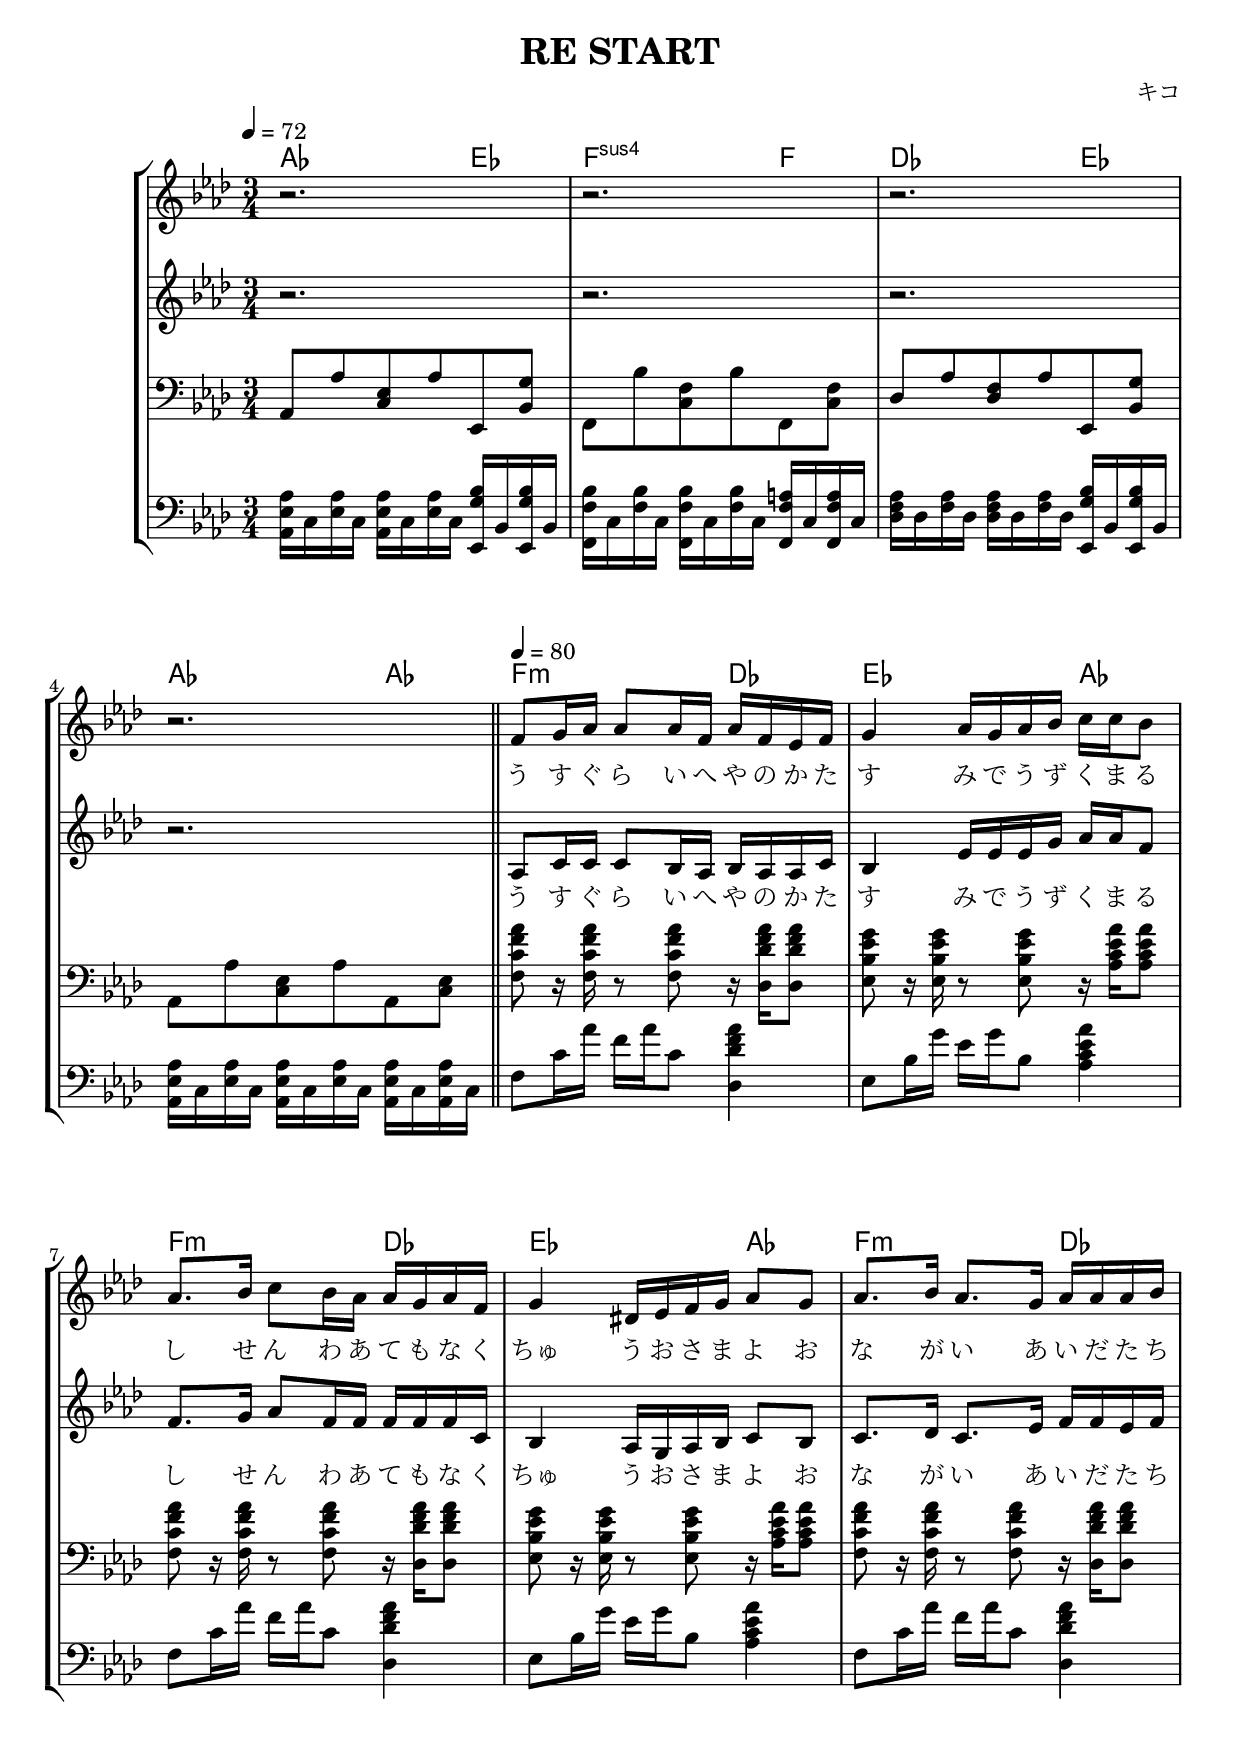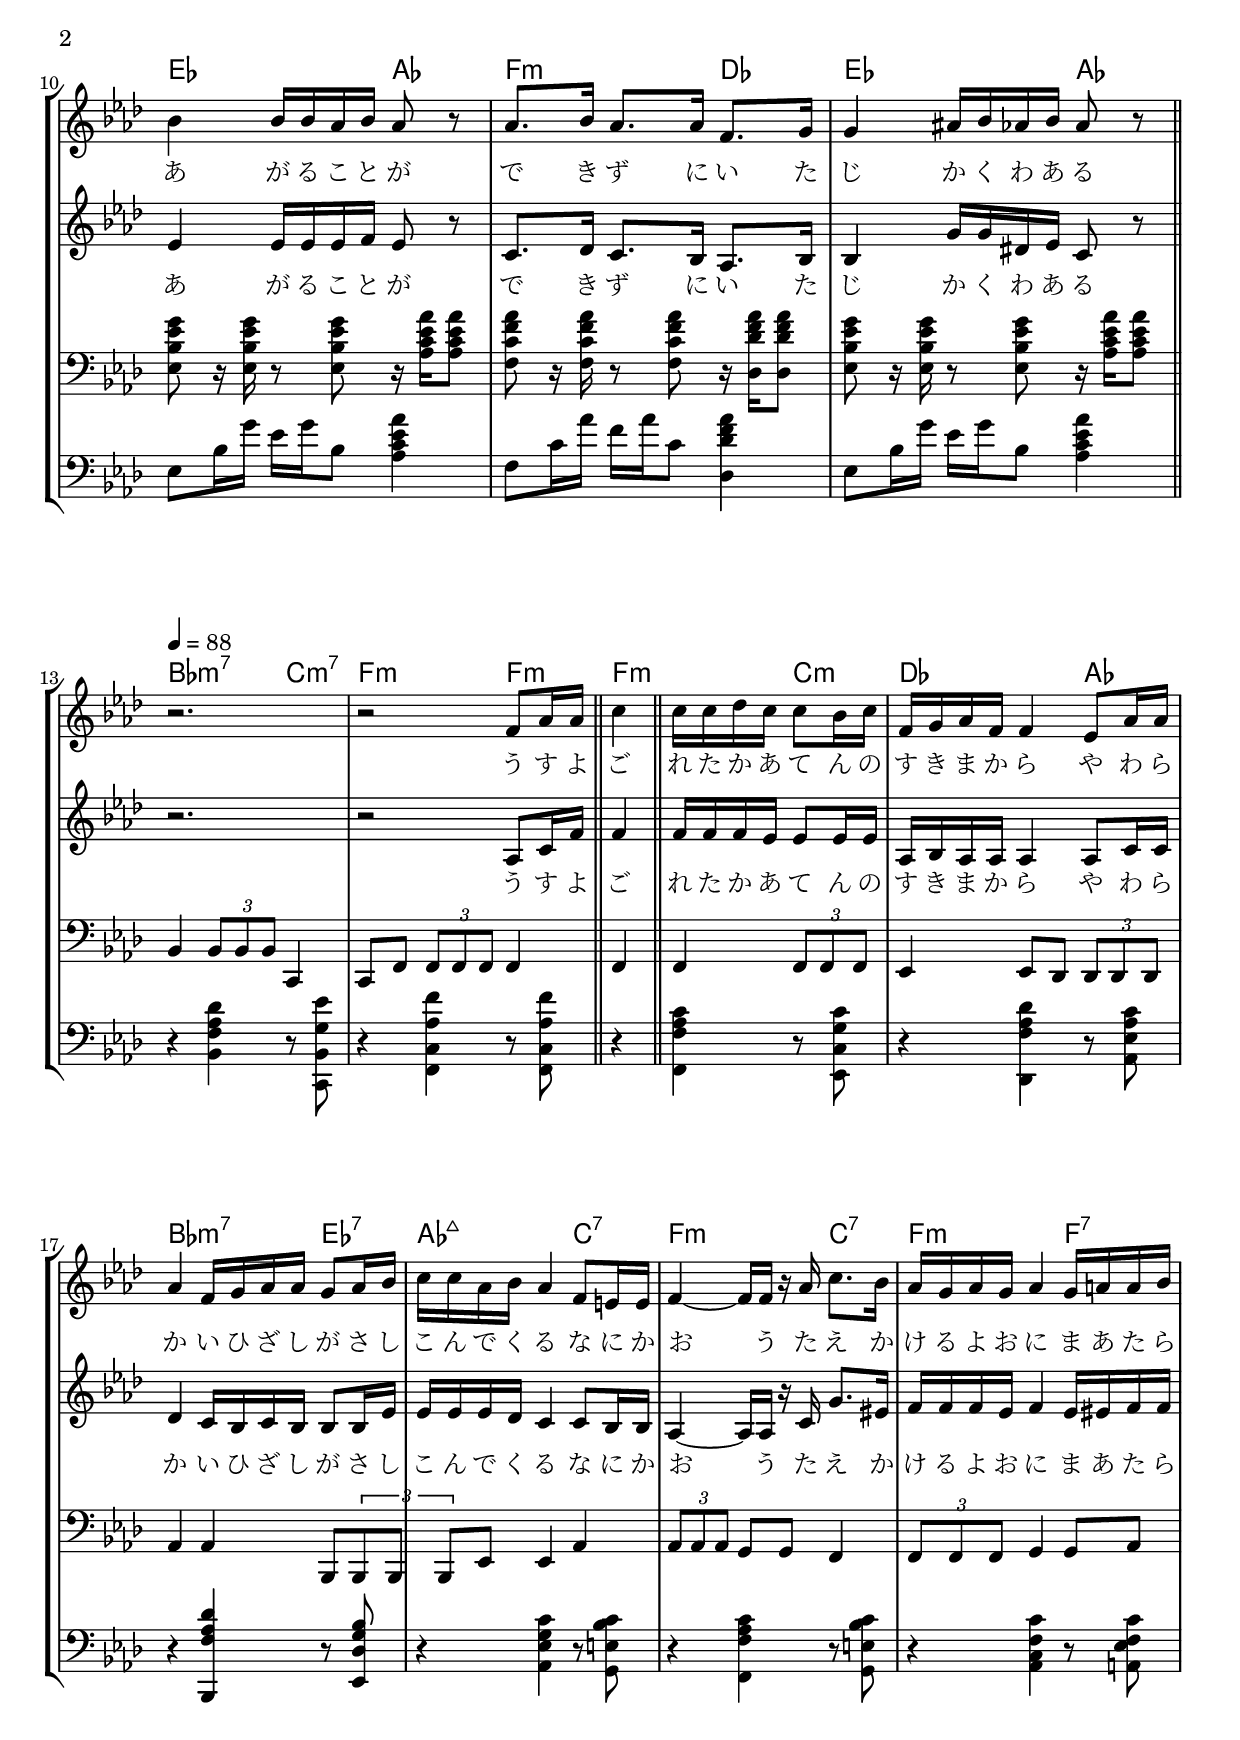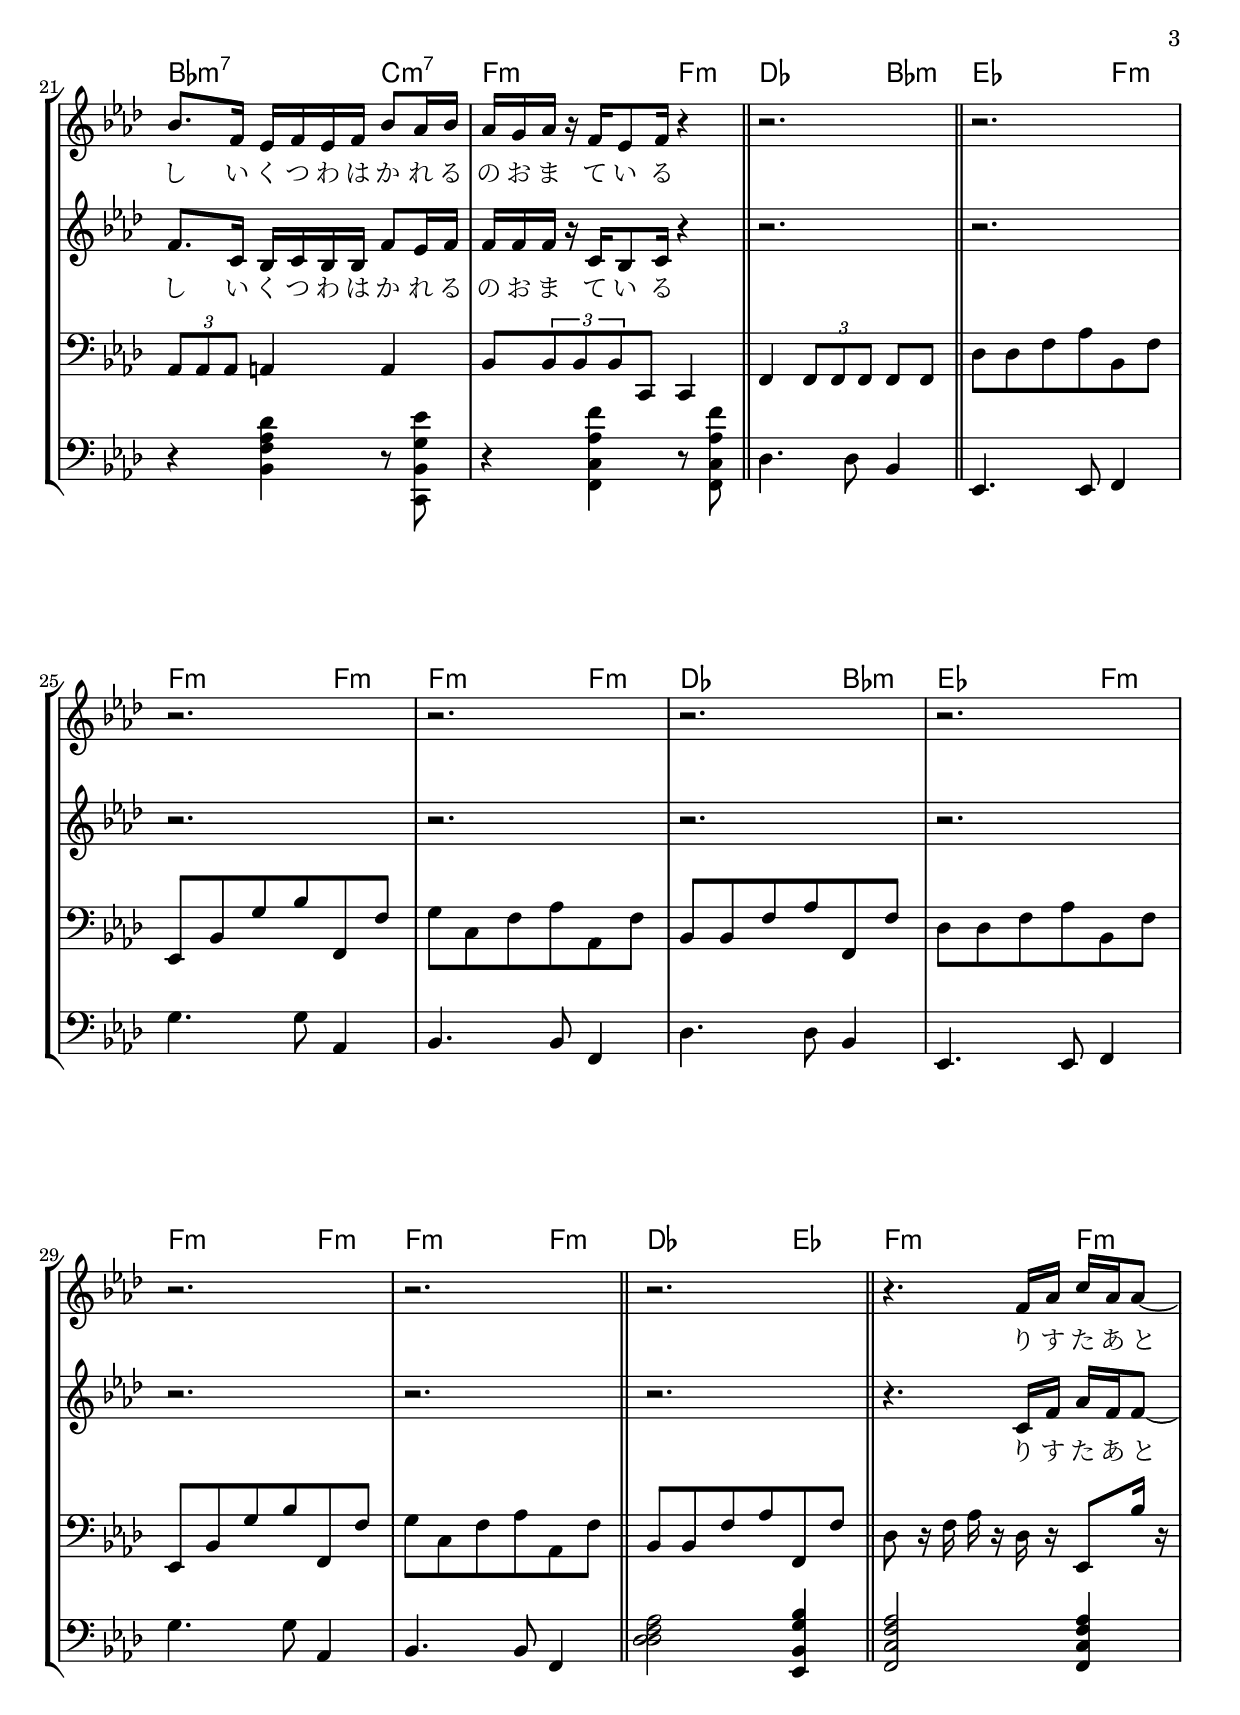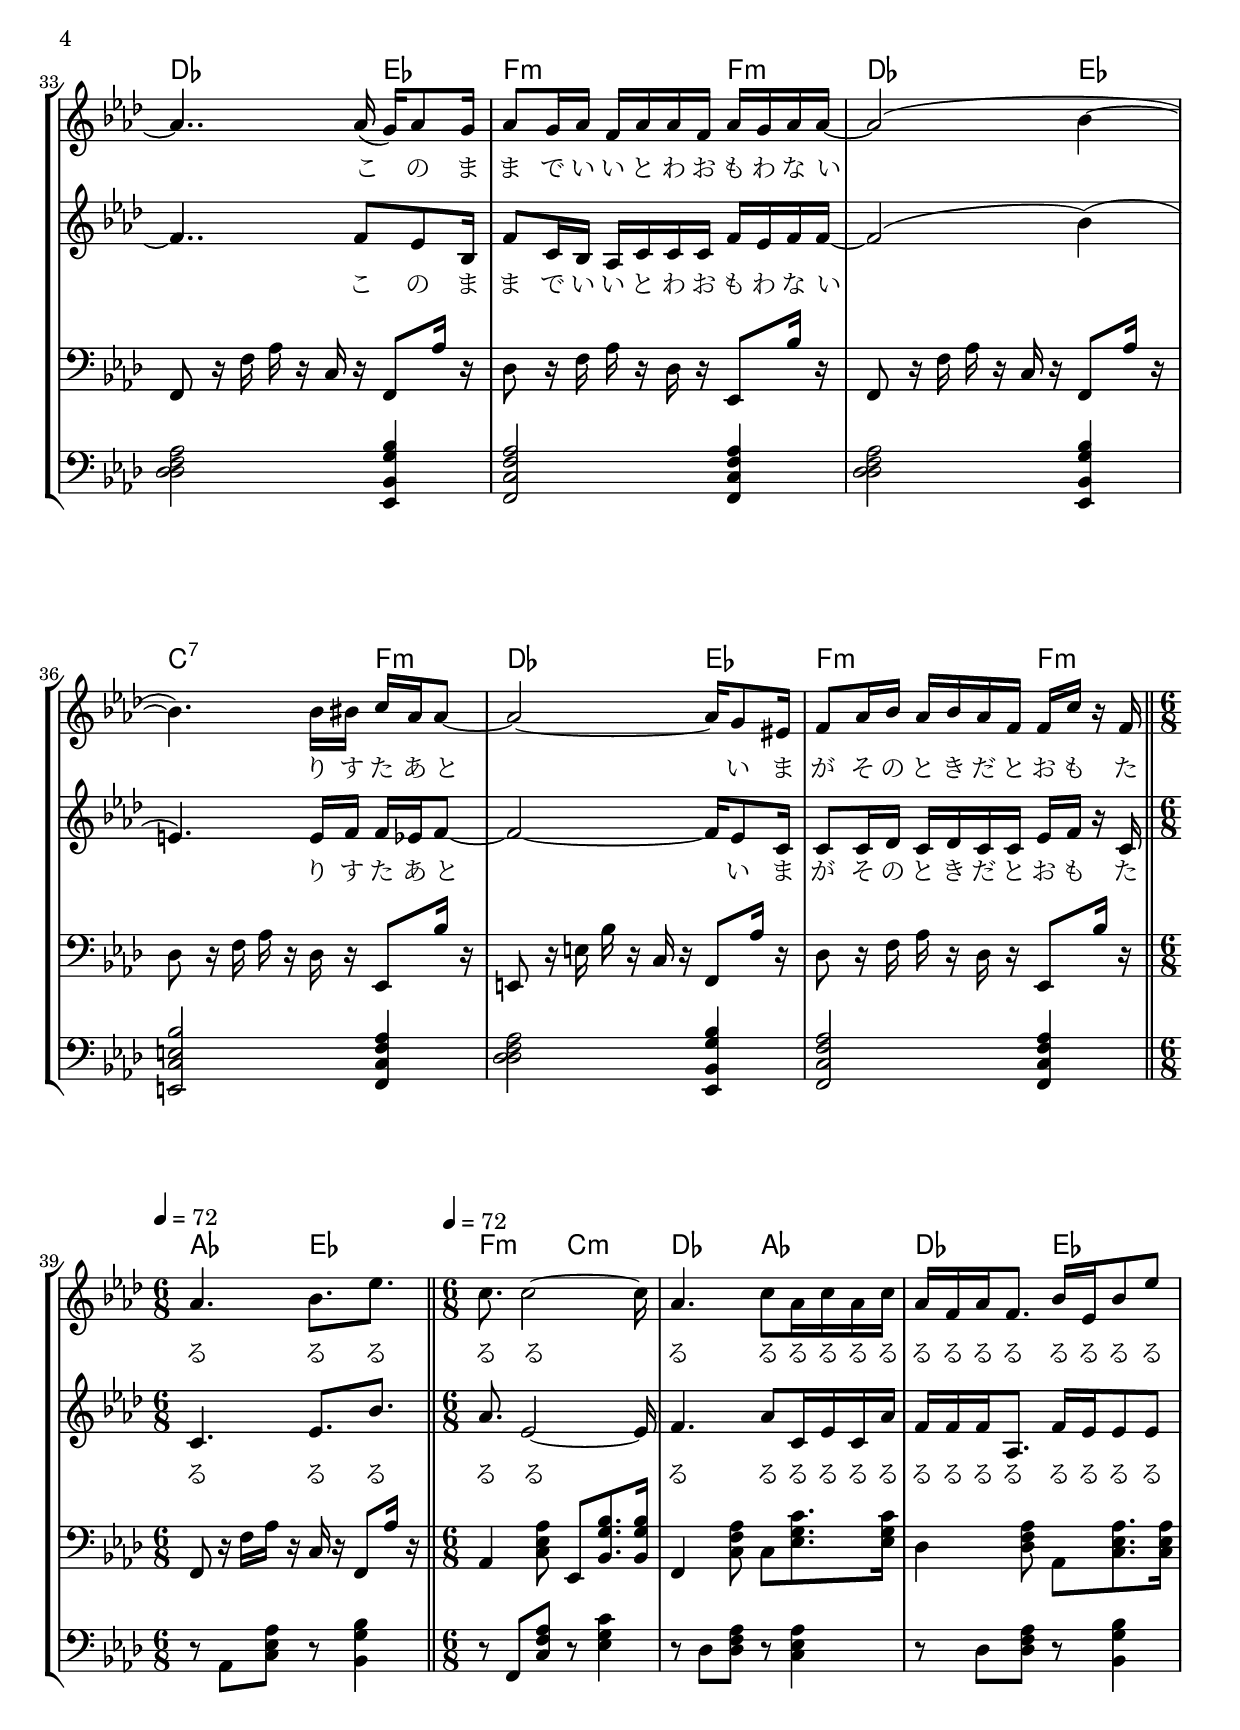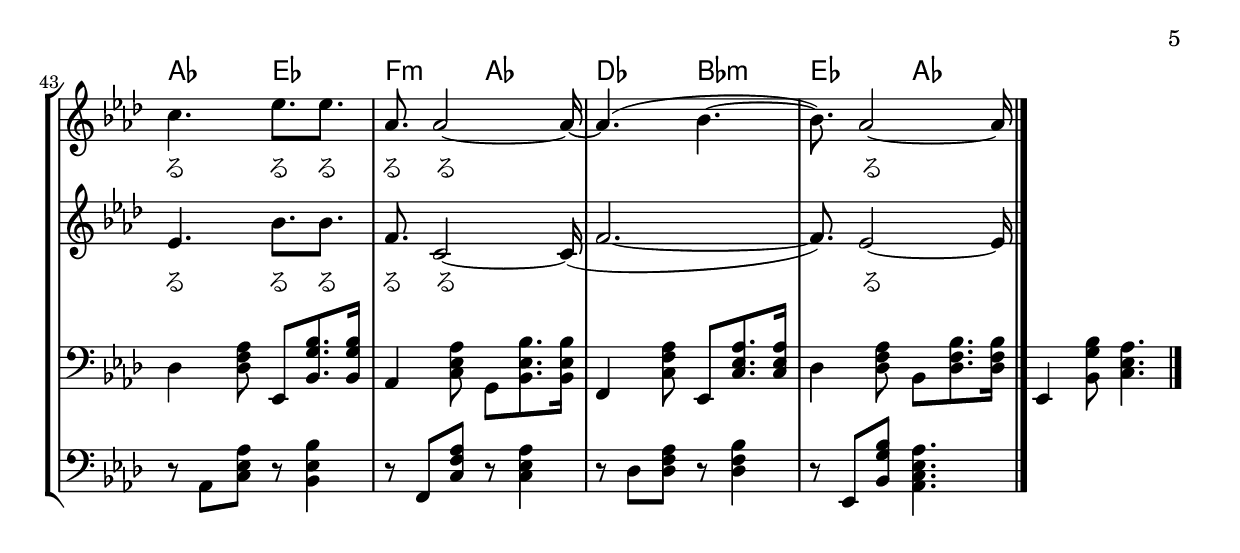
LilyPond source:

\version "2.12.1"

\header {
	title = \markup {"RE START"}
	composer = \markup \center-column {キコ}
}

harmony = \chordmode {
	as2 es4 f2:sus4 f4 des2 es4 as2 as4 

	f2:m des4 es2 as4 f2:m des4 es2 as4 f2:m des4 es2 as4 f2:m des4 es2 as4 

	bes2:min7 c4:min7 f2:m f4:m 

	f2:m c4:m des2 as4 bes2:min7 es4:7 as2:maj7 c4:7 f2:m c4:7 f2:m f4:7 bes2:min7 c4:min7 f2:m f4:m 

	des2 bes4:m es2 f4:m f2:m f4:m f2:m f4:m des2 bes4:m es2 f4:m f2:m f4:m f2:m f4:m 

	des2 es4 f2:m f4:m des2 es4 f2:m f4:m des2 es4 c2:7 f4:m des2 es4 f2:m f4:m 

	as4. es4. f4.:m c4.:m des4. as4. des4. es4. as4. es4. f4.:m as4. des4. bes4.:m es4. as4. 
}

melody = {
	\key as \major
	\tempo 4 = 72
	r2. | r2. | r2. | r2.   
	\set Staff.midiInstrument = #"fss0.35"
	\set Staff.midiMinimumVolume = #0.7
	\set Staff.midiMaximumVolume = #0.9
		\tempo 4 = 80
f'8  g'16  as'16  as'8  as'16  f'16  as'16  f'16  es'16  f'16 
	g'4  as'16  g'16  as'16  bes'16  c''16  c''16  bes'8 
	as'8.  bes'16  c''8  bes'16  as'16  as'16  g'16  as'16  f'16 
	g'4  dis'16  es'16  f'16  g'16  as'8  g'8 
	as'8.  bes'16  as'8.  g'16  as'16  as'16  as'16  bes'16 
	bes'4  bes'16  bes'16  as'16  bes'16  as'8  r8 
	as'8.  bes'16  as'8.  as'16  f'8.  g'16 
	g'4  ais'16  bes'16  as'16  bes'16  as'8  	r8 	\tempo 4 = 88
	r2. | r2 
	\set Staff.midiInstrument = #"fss0.35"
	\set Staff.midiMinimumVolume = #0.7
	\set Staff.midiMaximumVolume = #0.9
	f'8  as'16  as'16 
	c''4  c''16  c''16  des''16  c''16  c''8  bes'16  c''16 
	f'16  g'16  as'16  f'16  f'4  es'8  as'16  as'16 
	as'4  f'16  g'16  as'16  as'16  g'8  as'16  bes'16 
	c''16  c''16  as'16  bes'16  as'4  f'8  e'16  e'16 
	f'4~f'16  f'16  r16  as'16  c''8.  bes'16 
	as'16  g'16  as'16  g'16  as'4  g'16  a'16  a'16  bes'16 
	bes'8.  f'16  es'16  f'16  es'16  f'16  bes'8  as'16  bes'16 
	as'16  g'16  as'16  r16  f'16  es'8  f'16  	r4 	r2. | r2. | r2. | r2. | r2. | r2. | r2. | r2.   
	\set Staff.midiInstrument = #"fss0.35"
	\set Staff.midiMinimumVolume = #0.7
	\set Staff.midiMaximumVolume = #0.9
	r2.
r4. f'16  as'16  c''16  as'16  as'8~ 
	as'4..  as'16  (g'16)  as'8  g'16 
	as'8  g'16  as'16  f'16  as'16  as'16  f'16  as'16  g'16  as'16  as'16~ 
	as'2  (bes'4~ 
	bes'4.)  bes'16  bis'16  c''16  as'16  as'8~ 
	as'2~as'16  g'8  eis'16 
	f'8  as'16  bes'16  as'16  bes'16  as'16  f'16  f'16  c''16  r16  f'16
	\set Staff.midiInstrument = #"Choir Aahs"
	\set Staff.midiMinimumVolume = #0.7
	\set Staff.midiMaximumVolume = #0.9
		\tempo 4 = 72
as'4.  bes'8.  es''8. 
	c''8.  c''2~c''16 
	as'4.  c''8  as'16  c''16  as'16  c''16 
	as'16  f'16  as'16  f'8.  bes'16  es'16  bes'8  es''8 
	c''4.  es''8.  es''8. 
	as'8.  as'2~as'16~ 
	as'4.  (bes'4.~ 
	bes'8.)  as'2~as'16
	\bar "|."
}

words = \lyricmode {
	
	う  す  ぐ  ら  い  へ  や  の  か  た  す  み  で  う  ず  く  ま  る  し  せ  ん  わ  あ  て  も  な  く  ちゅ  う  お  さ  ま  よ  お  な  が  い  あ  い  だ  た  ち  あ  が  る  こ  と  が  で  き  ず  に  い  た  じ  か  く  わ  あ  る  
	
	う  す  よ  ご  れ  た  か  あ  て  ん  の  す  き  ま  か  ら  や  わ  ら  か  い  ひ  ざ  し  が  さ  し  こ  ん  で  く  る  な  に  か  お  う  た  え  か  け  る  よ  お  に  ま  あ  た  ら  し  い  く  つ  わ  は  か  れ  る  の  お  ま  て  い  る  
	
	り  す  た  あ  と  こ  の  ま  ま  で  い  い  と  わ  お  も  わ  な  い  り  す  た  あ  と  い  ま  が  そ  の  と  き  だ  と  お  も  た  
	る  る  る  る  る  る  る  る  る  る  る  る  る  る  る  る  る  る  る  る  る  る  る  る  る  
}

secondmelody = {
	\key as \major
	\tempo 4 = 72
	r2. | r2. | r2. | r2.   
	\set Staff.midiInstrument = #"fss0.42"
	\set Staff.midiMinimumVolume = #0.7
	\set Staff.midiMaximumVolume = #0.9
		\tempo 4 = 80
as8  c'16  c'16  c'8  bes16  as16  bes16  as16  as16  c'16 
	bes4  es'16  es'16  es'16  g'16  as'16  as'16  f'8 
	f'8.  g'16  as'8  f'16  f'16  f'16  f'16  f'16  c'16 
	bes4  as16  g16  as16  bes16  c'8  bes8 
	c'8.  des'16  c'8.  es'16  f'16  f'16  es'16  f'16 
	es'4  es'16  es'16  es'16  f'16  es'8  r8 
	c'8.  des'16  c'8.  bes16  as8.  bes16 
	bes4  g'16  g'16  dis'16  es'16  c'8  	r8 	\tempo 4 = 88
	r2. | r2 
	\set Staff.midiInstrument = #"fss0.42"
	\set Staff.midiMinimumVolume = #0.7
	\set Staff.midiMaximumVolume = #0.9
	as8  c'16  f'16 
	f'4  f'16  f'16  f'16  es'16  es'8  es'16  es'16 
	as16  bes16  as16  as16  as4  as8  c'16  c'16 
	des'4  c'16  bes16  c'16  bes16  bes8  bes16  es'16 
	es'16  es'16  es'16  des'16  c'4  c'8  bes16  bes16 
	as4~as16  as16  r16  c'16  g'8.  eis'16 
	f'16  f'16  f'16  es'16  f'4  es'16  eis'16  f'16  f'16 
	f'8.  c'16  bes16  c'16  bes16  bes16  f'8  es'16  f'16 
	f'16  f'16  f'16  r16  c'16  bes8  c'16  	r4 	r2. | r2. | r2. | r2. | r2. | r2. | r2. | r2.   
	\set Staff.midiInstrument = #"fss0.42"
	\set Staff.midiMinimumVolume = #0.7
	\set Staff.midiMaximumVolume = #0.9
	r2.
r4. c'16  f'16  as'16  f'16  f'8~ 
	f'4..  f'8  es'8  bes16 
	f'8  c'16  bes16  as16  c'16  c'16  c'16  f'16  es'16  f'16  f'16~ 
	f'2  (bes'4) 
	(e'4.)  e'16  f'16  f'16  es'16  f'8~ 
	f'2~f'16  es'8  c'16 
	c'8  c'16  des'16  c'16  des'16  c'16  c'16  es'16  f'16  r16  c'16
	\set Staff.midiInstrument = #"Synth Voice"
	\set Staff.midiMinimumVolume = #0.7
	\set Staff.midiMaximumVolume = #0.9
		\tempo 4 = 72
c'4.  es'8.  bes'8. 
	as'8.  es'2~es'16 
	f'4.  as'8  c'16  es'16  c'16  as'16 
	f'16  f'16  f'16  as8.  f'16  es'16  es'8  es'8 
	es'4.  bes'8.  bes'8. 
	f'8.  c'2~c'16 
	(f'2.~ 
	f'8.)  es'2~es'16
	\bar "|."
}

secondwords = \lyricmode {
	
	う  す  ぐ  ら  い  へ  や  の  か  た  す  み  で  う  ず  く  ま  る  し  せ  ん  わ  あ  て  も  な  く  ちゅ  う  お  さ  ま  よ  お  な  が  い  あ  い  だ  た  ち  あ  が  る  こ  と  が  で  き  ず  に  い  た  じ  か  く  わ  あ  る  
	
	う  す  よ  ご  れ  た  か  あ  て  ん  の  す  き  ま  か  ら  や  わ  ら  か  い  ひ  ざ  し  が  さ  し  こ  ん  で  く  る  な  に  か  お  う  た  え  か  け  る  よ  お  に  ま  あ  た  ら  し  い  く  つ  わ  は  か  れ  る  の  お  ま  て  い  る  
	
	り  す  た  あ  と  こ  の  ま  ま  で  い  い  と  わ  お  も  わ  な  い  り  す  た  あ  と  い  ま  が  そ  の  と  き  だ  と  お  も  た  
	る  る  る  る  る  る  る  る  る  る  る  る  る  る  る  る  る  る  る  る  る  る  る  る  る  
}

tempochange = {
	\time 3/4
	\tempo 4 = 72
	r2. | r2. | r2. | r2. \bar "||"
	\tempo 4 = 80
	r2. | r2. | r2. | r2. | r2. | r2. | r2. | r2. \bar "||"
	\tempo 4 = 88
	r2. | r2. \bar "||"
	\tempo 4 = 88
	r2. | r2. | r2. | r2. | r2. | r2. | r2. | r2. \bar "||"
	\tempo 4 = 88
	r2. | r2. | r2. | r2. | r2. | r2. | r2. | r2. \bar "||"
	\tempo 4 = 88
	r2. | r2. | r2. | r2. | r2. | r2. | r2. | r2. \bar "||"
	\time 6/8
	\tempo 4 = 72
	r2. | r2. | r2. | r2. | r2. | r2. | r2. | r2. \bar "|."
}

mainacc = {
	\clef bass
	\set Staff.midiInstrument = #"Music box"
	\set Staff.midiMinimumVolume = #0.3
	\set Staff.midiMaximumVolume = #0.6
	\time 3/4
	\key as \major
	\tempo 4 = 72
as,8  as8  <c es>8  as8  es,8  <bes, g>8  f,8  bes8  <c f>8  bes8  f,8  <c f>8  des8  as8  <des f>8  as8  es,8  <bes, g>8  as,8  as8  <c es>8  as8  as,8  <c es>8  \bar "||"

	\set Staff.midiInstrument = #"Rock Organ"
	\set Staff.midiMinimumVolume = #0.3
	\set Staff.midiMaximumVolume = #0.6
	\tempo 4 = 80
<f c' f' as'>8  r16  <f c' f' as'>16  r8  <f c' f' as'>8  r16  <des des' f' as'>16  <des des' f' as'>8  <es bes es' g'>8  r16  <es bes es' g'>16  r8  <es bes es' g'>8  r16  <as c' es' as'>16  <as c' es' as'>8  <f c' f' as'>8  r16  <f c' f' as'>16  r8  <f c' f' as'>8  r16  <des des' f' as'>16  <des des' f' as'>8  <es bes es' g'>8  r16  <es bes es' g'>16  r8  <es bes es' g'>8  r16  <as c' es' as'>16  <as c' es' as'>8  <f c' f' as'>8  r16  <f c' f' as'>16  r8  <f c' f' as'>8  r16  <des des' f' as'>16  <des des' f' as'>8  <es bes es' g'>8  r16  <es bes es' g'>16  r8  <es bes es' g'>8  r16  <as c' es' as'>16  <as c' es' as'>8  <f c' f' as'>8  r16  <f c' f' as'>16  r8  <f c' f' as'>8  r16  <des des' f' as'>16  <des des' f' as'>8  <es bes es' g'>8  r16  <es bes es' g'>16  r8  <es bes es' g'>8  r16  <as c' es' as'>16  <as c' es' as'>8  \bar "||"

	\set Staff.midiInstrument = #"Drawbar Organ"
	\set Staff.midiMinimumVolume = #0.3
	\set Staff.midiMaximumVolume = #0.6
	\tempo 4 = 88
bes,4  \tuplet 3/2 { bes,8 bes,8 bes,8 }  c,4  c,8  f,8  \tuplet 3/2 { f,8 f,8 f,8 }  f,4  f,4  \bar "||"

	\set Staff.midiInstrument = #"Drawbar Organ"
	\set Staff.midiMinimumVolume = #0.3
	\set Staff.midiMaximumVolume = #0.6
f,4  \tuplet 3/2 { f,8 f,8 f,8 }  es,4  es,8  des,8  \tuplet 3/2 { des,8 des,8 des,8 }  as,4  as,4  bes,,8  \tuplet 3/2 { bes,,8 bes,,8 bes,,8 }  es,8  es,4  as,4  \tuplet 3/2 { as,8 as,8 as,8 }  g,8  g,8  f,4  \tuplet 3/2 { f,8 f,8 f,8 }  g,4  g,8  as,8  \tuplet 3/2 { as,8 as,8 as,8 }  a,4  a,4  bes,8  \tuplet 3/2 { bes,8 bes,8 bes,8 }  c,8  c,4  f,4  \tuplet 3/2 { f,8 f,8 f,8 }  f,8  f,8  \bar "||"

	\set Staff.midiInstrument = #"Oboe"
	\set Staff.midiMinimumVolume = #0.3
	\set Staff.midiMaximumVolume = #0.6
des8  des8  f8  as8  bes,8  f8  es,8  bes,8  g8  bes8  f,8  f8  g8  c8  f8  as8  as,8  f8  bes,8  bes,8  f8  as8  f,8  f8  des8  des8  f8  as8  bes,8  f8  es,8  bes,8  g8  bes8  f,8  f8  g8  c8  f8  as8  as,8  f8  bes,8  bes,8  f8  as8  f,8  f8  \bar "||"

	\set Staff.midiInstrument = #"Trumpet"
	\set Staff.midiMinimumVolume = #0.3
	\set Staff.midiMaximumVolume = #0.6
des8  r16  f16  as16  r16  des16  r16  es,8  bes16  r16  f,8  r16  f16  as16  r16  c16  r16  f,8  as16  r16  des8  r16  f16  as16  r16  des16  r16  es,8  bes16  r16  f,8  r16  f16  as16  r16  c16  r16  f,8  as16  r16  des8  r16  f16  as16  r16  des16  r16  es,8  bes16  r16  e,8  r16  e16  bes16  r16  c16  r16  f,8  as16  r16  des8  r16  f16  as16  r16  des16  r16  es,8  bes16  r16  f,8  r16  f16  as16  r16  c16  r16  f,8  as16  r16  \bar "||"

	\set Staff.midiInstrument = #"French Horn"
	\set Staff.midiMinimumVolume = #0.3
	\set Staff.midiMaximumVolume = #0.6
	\time 6/8
	\tempo 4 = 72
as,4  <c es as>8  es,8  <bes, g bes>8.  <bes, g bes>16  f,4  <c f as>8  c8  <es g c'>8.  <es g c'>16  des4  <des f as>8  as,8  <c es as>8.  <c es as>16  des4  <des f as>8  es,8  <bes, g bes>8.  <bes, g bes>16  as,4  <c es as>8  g,8  <bes, es bes>8.  <bes, es bes>16  f,4  <c f as>8  es,8  <c es as>8.  <c es as>16  des4  <des f as>8  bes,8  <des f bes>8.  <des f bes>16  es,4  <bes, g bes>8  <c es as>4.  \bar "|."}

subacc = {
	\clef bass
	\set Staff.midiInstrument = #"Rock Organ"
	\set Staff.midiMinimumVolume = #0.3
	\set Staff.midiMaximumVolume = #0.6
	\time 3/4
	\key as \major
	\tempo 4 = 72
<as, es as>16  c16  <es as>16  c16  <as, es as>16  c16  <es as>16  c16  <es, g bes>16  bes,16  <es, g bes>16  bes,16  <f, f bes>16  c16  <f bes>16  c16  <f, f bes>16  c16  <f bes>16  c16  <f, f a>16  c16  <f, f a>16  c16  <des f as>16  des16  <f as>16  des16  <des f as>16  des16  <f as>16  des16  <es, g bes>16  bes,16  <es, g bes>16  bes,16  <as, es as>16  c16  <es as>16  c16  <as, es as>16  c16  <es as>16  c16  <as, es as>16  c16  <as, es as>16  c16  \bar "||"

	\set Staff.midiInstrument = #"Acoustic Bass"
	\set Staff.midiMinimumVolume = #0.3
	\set Staff.midiMaximumVolume = #0.6
	\tempo 4 = 80
f8  c'16  as'16  f'16  as'16  c'8  <des des' f' as'>4  es8  bes16  g'16  es'16  g'16  bes8  <as c' es' as'>4  f8  c'16  as'16  f'16  as'16  c'8  <des des' f' as'>4  es8  bes16  g'16  es'16  g'16  bes8  <as c' es' as'>4  f8  c'16  as'16  f'16  as'16  c'8  <des des' f' as'>4  es8  bes16  g'16  es'16  g'16  bes8  <as c' es' as'>4  f8  c'16  as'16  f'16  as'16  c'8  <des des' f' as'>4  es8  bes16  g'16  es'16  g'16  bes8  <as c' es' as'>4  \bar "||"

	\set Staff.midiInstrument = #"Acoustic Bass"
	\set Staff.midiMinimumVolume = #0.3
	\set Staff.midiMaximumVolume = #0.6
	\tempo 4 = 88
r4  <bes, f as des'>4  r8  <c, bes, g es'>8  r4  <f, c as f'>4  r8  <f, c as f'>8  \bar "||"

	\set Staff.midiInstrument = #"Pad 4 (choir)"
	\set Staff.midiMinimumVolume = #0.3
	\set Staff.midiMaximumVolume = #0.6
r4  <f, f as c'>4  r8  <es, c g c'>8  r4  <des, f as des'>4  r8  <as, es as c'>8  r4  <bes,, f as des'>4  r8  <es, des g bes>8  r4  <as, es g c'>4  r8  <g, e bes c'>8  r4  <f, f as c'>4  r8  <g, e bes c'>8  r4  <as, c f c'>4  r8  <a, es f c'>8  r4  <bes, f as des'>4  r8  <c, bes, g es'>8  r4  <f, c as f'>4  r8  <f, c as f'>8  \bar "||"

	\set Staff.midiInstrument = #"Contrabass"
	\set Staff.midiMinimumVolume = #0.3
	\set Staff.midiMaximumVolume = #0.6
des4.  des8  bes,4  es,4.  es,8  f,4  g4.  g8  as,4  bes,4.  bes,8  f,4  des4.  des8  bes,4  es,4.  es,8  f,4  g4.  g8  as,4  bes,4.  bes,8  f,4  \bar "||"

	\set Staff.midiInstrument = #"Oboe"
	\set Staff.midiMinimumVolume = #0.3
	\set Staff.midiMaximumVolume = #0.6
<des des f as>2  <es, bes, g bes>4  <f, c f as>2  <f, c f as>4  <des des f as>2  <es, bes, g bes>4  <f, c f as>2  <f, c f as>4  <des des f as>2  <es, bes, g bes>4  <e, c e bes>2  <f, c f as>4  <des des f as>2  <es, bes, g bes>4  <f, c f as>2  <f, c f as>4  \bar "||"

	\set Staff.midiInstrument = #"Electric Guitar (muted)"
	\set Staff.midiMinimumVolume = #0.3
	\set Staff.midiMaximumVolume = #0.6
	\time 6/8
	\tempo 4 = 72
r8  as,8  <c es as>8  r8  <bes, g bes>4  r8  f,8  <c f as>8  r8  <es g c'>4  r8  des8  <des f as>8  r8  <c es as>4  r8  des8  <des f as>8  r8  <bes, g bes>4  r8  as,8  <c es as>8  r8  <bes, es bes>4  r8  f,8  <c f as>8  r8  <c es as>4  r8  des8  <des f as>8  r8  <des f bes>4  r8  es,8  <bes, g bes>8  <as, c es as>4.  \bar "|."}

percA = {
	\drummode {
	\times 16/12 { cymr8. cymr8 cymr16 cymr16. cymr16. }  |  \times 16/12 { r8. cymr8 cymr16 cymr16. cymr16. }  |  \times 16/12 { cymr8. cymr8 cymr16 cymr16. cymr16. }  |  \times 16/12 { cymr8. cymr8 cymr4 }\bar "||"
	\times 16/12 { hh8. hh8. hh16. hh16. }  |  \times 16/12 { hh8. hh8. hh16. hh16. }  |  \times 16/12 { hh8. hh8. hh16. hh16. }  |  \times 16/12 { hh8. hh8. hh16. hh16. }  |  \times 16/12 { hh8. hh8. hh16. hh16. }  |  \times 16/12 { hh8. hh8. hh16. hh16. }  |  \times 16/12 { hh8. hh8. hh16. hh16. }  |  \times 16/12 { r8. hh4 hh32 hh16. }\bar "||"
	\times 16/12 { r8 hh8. hh8~hh32 hh16. }  |  \times 16/24 { hh4. hh2. }\bar "||"
	\times 16/12 { r8 hh8. hh8~hh32 hh16. }  |  \times 16/12 { r8 hh8. hh16 hh8~hh32 r32 }  |  \times 16/12 { r8 hh8. hh8~hh32 hh16. }  |  \times 16/12 { hh4. hh16. hh16 hh32 }  |  \times 16/12 { hh8. hh8. hh16. hh16 }  |  \times 16/12 { r32 hh8. hh16 hh8.~hh32 hh16 }  |  \times 16/12 { r32 hh8. hh8. hh16. hh16 }  |  \times 16/24 { hh16 hh2.~hh8. }\bar "||"
	hh8  hh8  hh8  hh8  hh8  hh8  |  hh8  hh8  hh8  hh8  hh8  hh8  |  hh8  hh8  hh8  hh8  hh8  hh8  |  hh8  hh8  hh8  hh4.  |  hh8  hh8  hh8  hh8  hh8  hh8  |  hh8  hh8  hh8  hh8  hh8  hh8  |  hh8  hh8  hh8  hh8  hh8  hh8  |  r8  hh2~hh8\bar "||"
	hh8  hh8  hh8  hh8  hh8  hh8  |  hh8  hh8  hh8  hh8  hh8  hh8  |  hh8  hh8  hh8  hh8  hh8  hh8  |  hh8  hh8  hh8  hh4.  |  hh8  hh8  hh8  hh8  hh8  hh8  |  hh8  hh8  hh8  hh8  hh8  hh8  |  hh8  hh8  hh8  hh8  hh8  hh8  |  r8  hh2~hh8\bar "||"
	hh4  hh8  hh4  r8  |  \times 16/32 { hh2 hh8. hh16 hh4 hh2 }  |  hh4  hh8  hh4  r8  |  hh4  hh8  hh8  hh4  |  hh4  hh8  hh4  r8  |  \times 16/32 { hh2 hh8. hh16 hh4 hh2 }  |  hh4  hh8  hh4  r8  |  \times 16/32 { hh2 hh8. hh2 r4 r16 }\bar "|."
	}
}

percB = {
	\drummode {
	\times 16/12 { r4..~r32 r16 hhp32 }  |  \times 16/12 { }  |  \times 16/12 { r4..~r32 r16 hhp32 }  |  \times 16/12 { }\bar "||"
	\times 16/12 { r8. sn4~sn32 sn16. }  |  \times 16/12 { r8. sn4~sn32 sn16. }  |  \times 16/12 { r8. sn4~sn32 sn16. }  |  \times 16/12 { r8. sn4~sn32 sn16. }  |  \times 16/12 { r8. sn4~sn32 sn16. }  |  \times 16/12 { r8. sn4~sn32 sn16. }  |  \times 16/12 { r8. sn4~sn32 sn16. }  |  \times 16/12 { sn16 sn4 r16 sn16. sn16. }\bar "||"
	\times 16/12 { r2~r16 }  |  \times 16/24 { r8 sn8 sn4 sn16 sn16 sn4 sn4 }\bar "||"
	\times 16/12 { r2~r16 }  |  \times 16/12 { r4. sn16. sn16 sn32 }  |  \times 16/12 { r2~r16 }  |  \times 16/12 { r4 r16 sn16 sn16. sn16 sn32 }  |  \times 16/12 { }  |  \times 16/12 { r4. sn16. sn16 sn32 }  |  \times 16/12 { r2~r16 }  |  \times 16/24 { r8 sn8 sn4 sn16 sn16 sn4 sn4 }\bar "||"
	r4  sn8.  sn8  sn16  sn8  |  r4  sn8.  sn8  sn16  sn8  |  r4  sn8.  sn8  sn16  sn8  |  r8  sn8  sn4  sn8  sn16  sn16  |  r4  sn8.  sn8  sn16  sn8  |  r4  sn8.  sn8  sn16  sn8  |  r4  sn8.  sn8  sn16  sn8  |  r4  sn4.  sn8\bar "||"
	r4  sn8.  sn8  sn16  sn8  |  r4  sn8.  sn8  sn16  sn8  |  r4  sn8.  sn8  sn16  sn8  |  r8  sn8  sn4  sn8  sn16  sn16  |  r4  sn8.  sn8  sn16  sn8  |  r4  sn8.  sn8  sn16  sn8  |  r4  sn8.  sn8  sn16  sn8  |  r4  sn4.  sn8\bar "||"
	r16  hhp8  hhp8  hhp4  r8.  |  \times 16/32 { r8 hhp4 hhp4 hhp8 hhp4 hhp4. r8 }  |  r16  hhp8  hhp8  hhp4  r8.  |  r16  hhp8  hhp8  hhp16  hhp4.  |  r16  hhp8  hhp8  hhp4  r8.  |  \times 16/32 { r8 hhp4 hhp4 hhp8 hhp4 hhp4. r8 }  |  r16  hhp8  hhp8  hhp4  r8.  |  \times 16/32 { r8 hhp4 hhp4 hhp8 hhp2 r4 }\bar "|."
	}
}

percC = {
	\drummode {
	\times 16/12 { bd4. bd8~bd32 r32 }  |  \times 16/12 { bd4. bd8. }  |  \times 16/12 { bd4. bd8~bd32 r32 }  |  \times 16/12 { bd4 r16 bd16 bd8. }\bar "||"
	\times 16/12 { bd4 r16 bd16 bd8. }  |  \times 16/12 { bd4 r16 bd16 bd8. }  |  \times 16/12 { bd4 r16 bd16 bd8. }  |  \times 16/12 { bd4 r16 bd16 bd8. }  |  \times 16/12 { bd4 r16 bd16 bd8. }  |  \times 16/12 { bd4 r16 bd16 bd8. }  |  \times 16/12 { bd4 r16 bd16 bd8. }  |  \times 16/12 { r8 bd16 bd8 bd16 bd16. bd16. }\bar "||"
	\times 16/12 { bd4. bd8. }  |  \times 16/24 { bd4. bd4. bd8. bd8. }\bar "||"
	\times 16/12 { bd4. bd8. }  |  \times 16/12 { bd4 r16 bd8~bd32 bd16. }  |  \times 16/12 { bd4. bd8. }  |  \times 16/12 { bd8 bd16 bd4 bd32 bd16. }  |  \times 16/12 { bd4. }  |  \times 16/12 { bd8~bd32 r32 bd4 }  |  \times 16/12 { bd4~bd32 bd32 }  |  \times 16/24 { bd4. bd4. bd8. bd8. }\bar "||"
	bd8  bd4  bd4.  |  bd8  bd2  bd8  |  bd8  bd4  bd4.  |  bd4  r16  bd8.  bd4  |  bd8  bd4  bd4.  |  bd8  bd2  bd8  |  bd8  bd4  bd4.  |  bd8  bd4.  bd4\bar "||"
	bd8  bd4  bd4.  |  bd8  bd2  bd8  |  bd8  bd4  bd4.  |  bd4  r16  bd8.  bd4  |  bd8  bd4  bd4.  |  bd8  bd2  bd8  |  bd8  bd4  bd4.  |  bd8  bd4.  bd4\bar "||"
	r2.  |  \times 16/32 { r2. r4 hho2 }  |  r2.  |  \times 16/32 { r2. r4 hho2 }  |  r2.  |  \times 16/32 { r2. r4 hho2 }  |  r2.  |  \times 16/32 { r2. r4 hho2 }\bar "|."
	}
}

percD = {
	\drummode {
	\times 16/12 { r2~r16 }  |  \times 16/12 { rb 2. }  |  \times 16/12 { r2~r16 }  |  \times 16/12 { rb 2. }\bar "||"
	\times 16/12 { r8 hhp8. hhp8~hhp32 hhp16. }  |  \times 16/12 { r8 hhp8. hhp8~hhp32 hhp16. }  |  \times 16/12 { r8 hhp8. hhp8~hhp32 hhp16. }  |  \times 16/12 { r8 hhp8. hhp8~hhp32 hhp16. }  |  \times 16/12 { r8 hhp8. hhp8~hhp32 hhp16. }  |  \times 16/12 { r8 hhp8. hhp8~hhp32 hhp16. }  |  \times 16/12 { r8 hhp8. hhp8~hhp32 hhp16. }  |  \times 16/12 { r4 r16 hhp8~hhp32 r16 hhp32 }\bar "||"
	\times 16/12 { r8. hho4~hho32 hho16. }  |  \times 16/24 { r2.~r8. r8. }\bar "||"
	\times 16/12 { r8. hho4~hho32 hho16. }  |  \times 16/12 { r8. hho4. }  |  \times 16/12 { r8. hho4~hho32 hho16. }  |  \times 16/12 { r8. hho4. }  |  \times 16/12 { r8. hho4~hho32 hho16. }  |  \times 16/12 { r8. hho4. }  |  \times 16/12 { r8. hho4~hho32 hho16. }  |  \times 16/24 { r2.~r8. r8. }\bar "||"
	r2.  |  r2  r8  hho8  |  r2.  |  r4.  r16  hho4~hho16  |  r2.  |  r2  r8  hho8  |  r2.  |  r4.  r16  hho4~hho16\bar "||"
	r2.  |  r2  r8  hho8  |  r2.  |  r4.  r16  hho4~hho16  |  r2.  |  r2  r8  hho8  |  r2.  |  r4.  r16  hho4~hho16\bar "||"
	bd8.  bd8.  bd4  bd8  |  \times 16/32 { bd4. bd4. bd4 bd4 bd4 }  |  bd8.  bd8.  bd4  bd8  |  bd8.  bd8.  bd4  r8  |  bd8.  bd8.  bd4  bd8  |  \times 16/32 { bd4. bd4. bd4 bd4 bd4 }  |  bd8.  bd8.  bd4  bd8  |  \times 16/32 { bd4. bd4. bd4 bd2 }\bar "|."
	}
}

percE = {
	\drummode {
	r2.  |  r2.  |  r2.  |  \times 16/12 { r4. sn16. sn16. }\bar "||"
	\times 16/12 { r2~r16 }  |  r2.  |  r2.  |  r2.  |  \times 16/12 { r2~r16 }  |  r2.  |  r2.  |  \times 16/12 { r4..~r32 r16. }\bar "||"
	\times 16/12 { hhp4. hhp8. }  |  \times 16/24 { r4 hhp2 hhp4. }\bar "||"
	\times 16/12 { hhp4. hhp8. }  |  \times 16/12 { hhp4..~hhp32 hhp16. }  |  \times 16/12 { hhp4. hhp8. }  |  \times 16/12 { r8 hhp4 r16 hhp32 hhp16. }  |  \times 16/12 { hhp4. hhp8. }  |  \times 16/12 { hhp4..~hhp32 hhp16. }  |  \times 16/12 { hhp4. hhp8. }  |  \times 16/24 { r4 hhp2 hhp4. }\bar "||"
	r2.  |  r2.  |  r2.  |  r2.  |  r2.  |  r2.  |  r2.  |  cymc2.\bar "||"
	r2.  |  r2.  |  r2.  |  r2.  |  r2.  |  r2.  |  r2.  |  cymc2.\bar "||"
	r4.  ss4.  |  \times 16/32 { r2. ss2. }  |  r4.  ss4.  |  \times 16/32 { r2. ss2. }  |  r4.  ss4.  |  \times 16/32 { r2. ss2. }  |  r4.  ss4.  |  \times 16/32 { r2. ss2. }\bar "|."
	}
}

percF = {
	\drummode {
	r2.  |  r2.  |  r2.  |  \times 16/12 { r4..~r32 tommh16 tommh32 }\bar "||"
	r2. | r2. | r2. | r2. | r2. | r2. | r2. | r2. \bar "||"
	\times 16/12 { r2~r16 }  |  \times 16/24 { r2.~r8. tomml8 tomml16 }\bar "||"
	\times 16/12 { r2~r16 }  |  \times 16/12 { r4..~r32 r16. }  |  \times 16/12 { r2~r16 }  |  \times 16/12 { r4..~r32 r16. }  |  \times 16/12 { r2~r16 }  |  \times 16/12 { r4..~r32 r16. }  |  \times 16/12 { r2~r16 }  |  \times 16/24 { r2.~r8. tomml8 tomml16 }\bar "||"
	r2.  |  r2.  |  r2.  |  r2.  |  r2.  |  r2.  |  r2.  |  r4  r16  tommh16  tommh4  tommh8\bar "||"
	r2.  |  r2.  |  r2.  |  r2.  |  r2.  |  r2.  |  r2.  |  r4  r16  tommh16  tommh4  tommh8\bar "||"
	r2.  |  r2.  |  r2.  |  r4.  r8  sn4  |  r2.  |  r2.  |  r2.  |  \times 16/32 { r2. sn4 sn4. r8 }\bar "|."
	}
}

percG = {
	\drummode {
	r2.  |  r2.  |  r2.  |  \times 16/12 { r4..~r32 r16. }\bar "||"
	r2. | r2. | r2. | r2. | r2. | r2. | r2. | r2. \bar "||"
	r2.  |  \times 16/24 { r2.~r8. r8. }\bar "||"
	r2.  |  r2.  |  r2.  |  r2.  |  r2.  |  r2.  |  r2.  |  \times 16/24 { r2.~r8. r8. }\bar "||"
	r2.  |  r2.  |  r2.  |  r2.  |  r2.  |  r2.  |  r2.  |  r4.  r16  tomml4  tomml16\bar "||"
	r2.  |  r2.  |  r2.  |  r2.  |  r2.  |  r2.  |  r2.  |  r4.  r16  tomml4  tomml16\bar "||"
	r2.  |  r2.  |  r2.  |  r2  r8  tomml8  |  r2.  |  r2.  |  r2.  |  r2  r8  tomml8\bar "|."
	}
}

percH = {
	\drummode {
	r2. | r2. | r2. | r2. \bar "||"
	r2. | r2. | r2. | r2. | r2. | r2. | r2. | r2. \bar "||"
	r2. | r2. \bar "||"
	r2. | r2. | r2. | r2. | r2. | r2. | r2. | r2. \bar "||"
	r2.  |  r2.  |  r2.  |  r2.  |  r2.  |  r2.  |  r2.  |  r2  r16  toml16  toml8\bar "||"
	r2.  |  r2.  |  r2.  |  r2.  |  r2.  |  r2.  |  r2.  |  r2  r16  toml16  toml8\bar "||"
	r2.  |  r2.  |  r2.  |  r2.  |  r2.  |  r2.  |  r2.  |  \times 16/32 { r2. r4 r8 tommh4. }\bar "|."
	}
}

percI = {
	\drummode {
	r2. | r2. | r2. | r2. \bar "||"
	r2. | r2. | r2. | r2. | r2. | r2. | r2. | r2. \bar "||"
	r2. | r2. \bar "||"
	r2. | r2. | r2. | r2. | r2. | r2. | r2. | r2. \bar "||"
	r2.  |  r2.  |  r2.  |  r2.  |  r2.  |  r2.  |  r2.  |  r2  r8  tomfh8\bar "||"
	r2.  |  r2.  |  r2.  |  r2.  |  r2.  |  r2.  |  r2.  |  r2  r8  tomfh8\bar "||"
	r2.  |  r2.  |  r2.  |  r2.  |  r2.  |  r2.  |  r2.  |  \times 16/32 { r2. r2 tomfh4 }\bar "|."
	}
}

\score {
	<<
		\new StaffGroup <<
			\new ChordNames {\harmony}
			\new Voice = "melody" {\melody}
			\new Lyrics \lyricsto "melody" \words
			\new Voice = "secondmelody" {\secondmelody}
			\new Lyrics \lyricsto "secondmelody" \secondwords
			\new Staff = "mainacc" {\mainacc}
			\new Staff = "subacc" {\subacc}
		>>
	>>
	\layout { }
}
